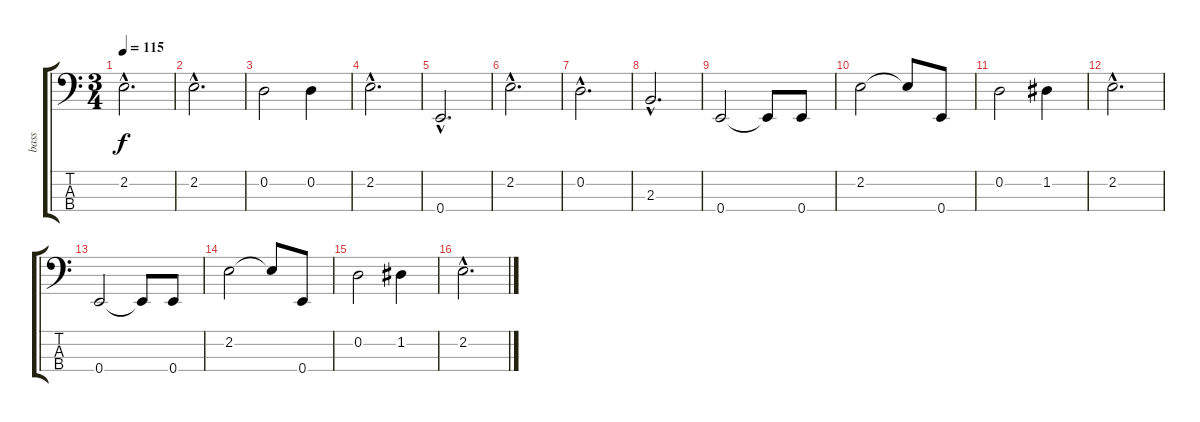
\track ("bass" "bass") {instrument electricbassfinger}
\staff {score tabs}
\tuning (G2 D2 A1 E1) {hide}
\ts (3 4)
\tempo 115
\clef f4
\ks c
2.2{hac}.2{d dy f} |
2.2{hac}.2{d} |
0.2.2 0.2.4 |
2.2{hac}.2{d} |
0.4{hac}.2{d} |
2.2{hac}.2{d} |
0.2{hac}.2{d} |
2.3{hac}.2{d} |
0.4.2 0.4{t}.8 0.4.8 |
2.2.2 2.2{t}.8 0.4.8 |
0.2.2 1.2.4 |
2.2{hac}.2{d} |
0.4.2 0.4{t}.8 0.4.8 |
2.2.2 2.2{t}.8 0.4.8 |
0.2.2 1.2.4 |
2.2{hac}.2{d}
